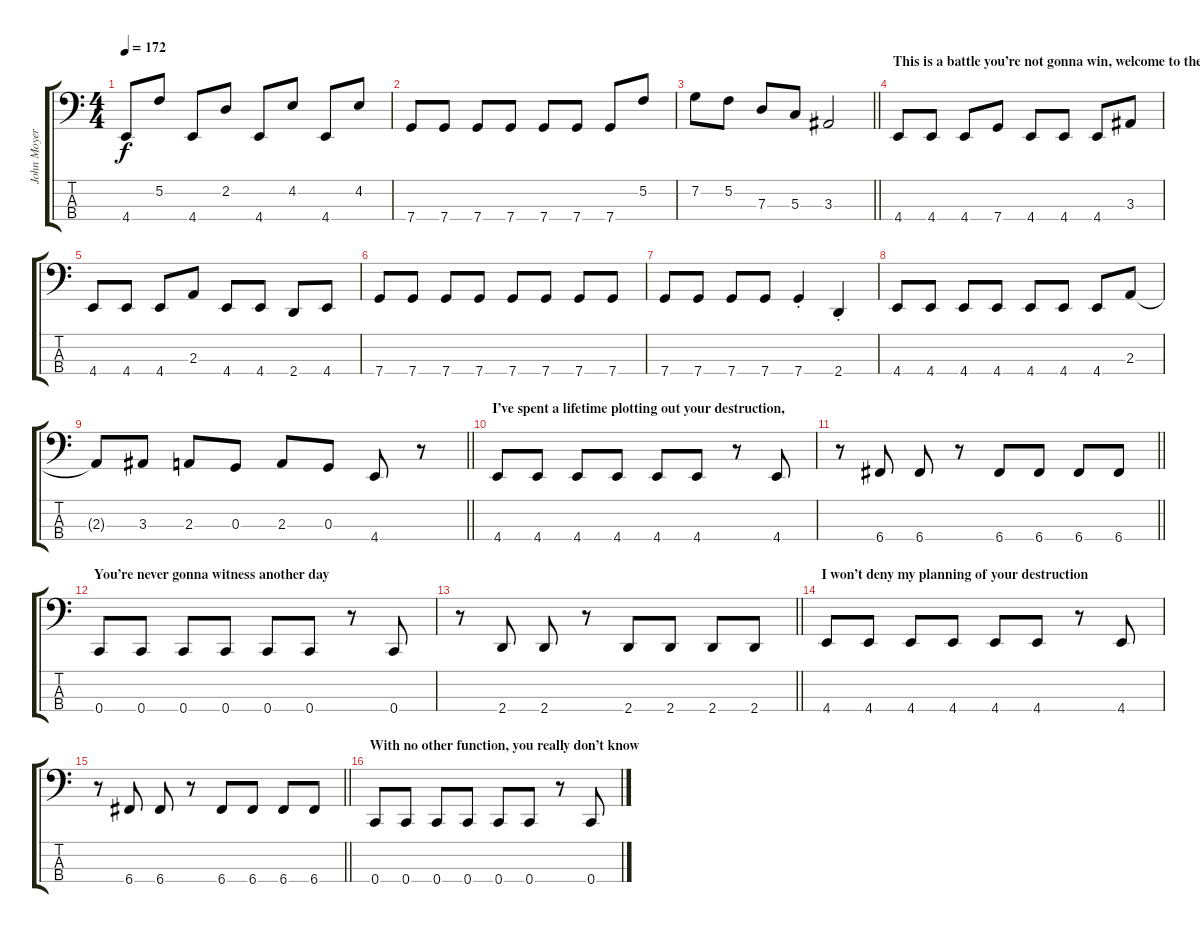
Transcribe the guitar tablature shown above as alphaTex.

\track ("John Moyer - Bass" "John Moyer") {instrument electricbassfinger}
\staff {score tabs}
\tuning (F2 C2 G1 C1) {hide}
\ts (4 4)
\tempo 172
\clef f4
\ks c
4.4.8{dy f} 5.2.8 4.4.8 2.2.8 4.4.8 4.2.8 4.4.8 4.2.8 |
7.4.8 7.4.8 7.4.8 7.4.8 7.4.8 7.4.8 7.4.8 5.2.8 |
\barLineRight lightlight
7.2.8 5.2.8 7.3.8 5.3.8 3.3.2 |
\section ("" "This is a battle you’re not gonna win, welcome to the end")
4.4.8 4.4.8 4.4.8 7.4.8 4.4.8 4.4.8 4.4.8 3.3.8 |
4.4.8 4.4.8 4.4.8 2.3.8 4.4.8 4.4.8 2.4.8 4.4.8 |
7.4.8 7.4.8 7.4.8 7.4.8 7.4.8 7.4.8 7.4.8 7.4.8 |
7.4.8 7.4.8 7.4.8 7.4.8 7.4{st}.4 2.4{st}.4 |
4.4.8 4.4.8 4.4.8 4.4.8 4.4.8 4.4.8 4.4.8 2.3.8 |
\barLineRight lightlight
2.3{t}.8 3.3.8 2.3.8 0.3.8 2.3.8 0.3.8 4.4.8 r.8 |
\section ("" "I’ve spent a lifetime plotting out your destruction,")
4.4.8 4.4.8 4.4.8 4.4.8 4.4.8 4.4.8 r.8 4.4.8 |
\barLineRight lightlight
r.8 6.4.8 6.4.8 r.8 6.4.8 6.4.8 6.4.8 6.4.8 |
\section ("" "You’re never gonna witness another day")
0.4.8 0.4.8 0.4.8 0.4.8 0.4.8 0.4.8 r.8 0.4.8 |
\barLineRight lightlight
r.8 2.4.8 2.4.8 r.8 2.4.8 2.4.8 2.4.8 2.4.8 |
\section ("" "I won’t deny my planning of your destruction")
4.4.8 4.4.8 4.4.8 4.4.8 4.4.8 4.4.8 r.8 4.4.8 |
\barLineRight lightlight
r.8 6.4.8 6.4.8 r.8 6.4.8 6.4.8 6.4.8 6.4.8 |
\section ("" "With no other function, you really don’t know")
0.4.8 0.4.8 0.4.8 0.4.8 0.4.8 0.4.8 r.8 0.4.8
